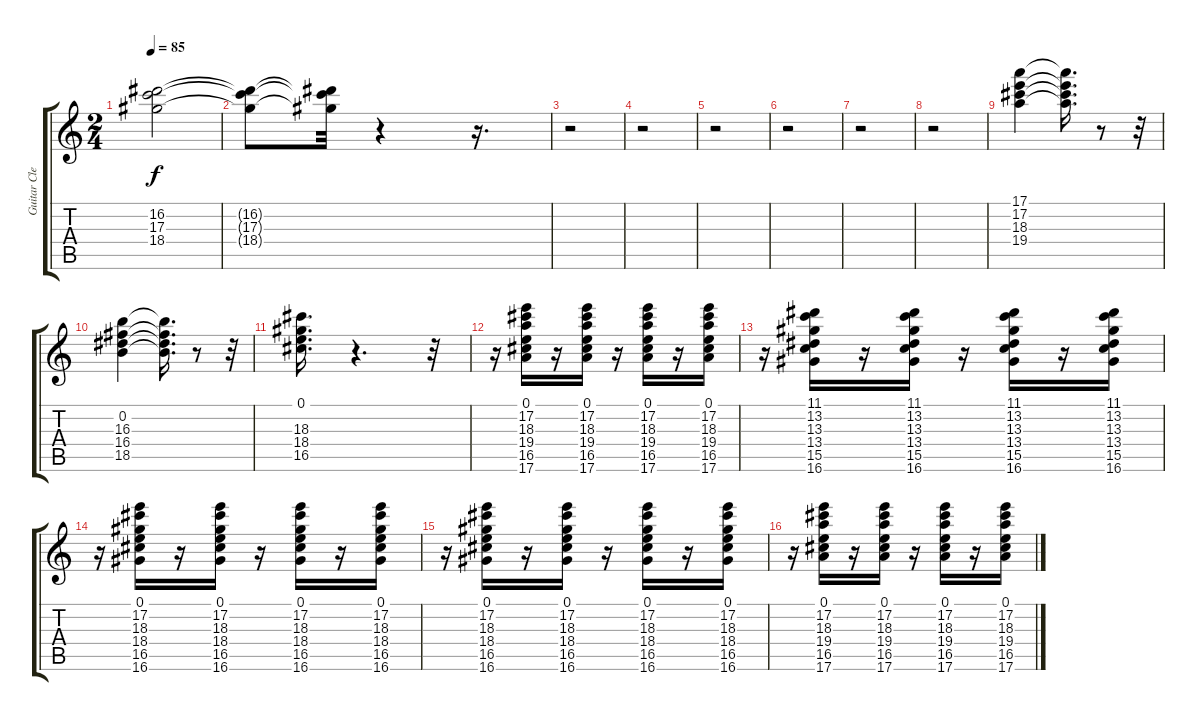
\track ("Guitar Clean" "Guitar Cle") {instrument electricguitarclean}
\staff {score tabs}
\tuning (E4 B3 G3 D3 A2 E2) {hide}
\ts (2 4)
\tempo 85
\clef g2
\ks c
(16.2 17.3 18.4).2{dy f} |
(16.2{t} 17.3{t} 18.4{t}).8 (16.2{t} 17.3{t} 18.4{t}).32 r.4 r.16{d} |
r.2 |
r.2 |
r.2 |
r.2 |
r.2 |
r.2 |
(17.1 17.2 18.3 19.4).4 (17.1{t} 17.2{t} 18.3{t} 19.4{t}).16{d} r.8 r.32 |
(0.2 16.3 16.4 18.5).4 (0.2{t} 16.3{t} 16.4{t} 18.5{t}).16{d} r.8 r.32 |
(0.1 18.3 18.4 16.5).16{d} r.4{d} r.32 |
r.16 (0.1 17.2 18.3 19.4 16.5 17.6).16 r.16 (0.1 17.2 18.3 19.4 16.5 17.6).16 r.16 (0.1 17.2 18.3 19.4 16.5 17.6).16 r.16 (0.1 17.2 18.3 19.4 16.5 17.6).16 |
r.16 (11.1 13.2 13.3 13.4 15.5 16.6).16 r.16 (11.1 13.2 13.3 13.4 15.5 16.6).16 r.16 (11.1 13.2 13.3 13.4 15.5 16.6).16 r.16 (11.1 13.2 13.3 13.4 15.5 16.6).16 |
r.16 (0.1 17.2 18.3 18.4 16.5 16.6).16 r.16 (0.1 17.2 18.3 18.4 16.5 16.6).16 r.16 (0.1 17.2 18.3 18.4 16.5 16.6).16 r.16 (0.1 17.2 18.3 18.4 16.5 16.6).16 |
r.16 (0.1 17.2 18.3 18.4 16.5 16.6).16 r.16 (0.1 17.2 18.3 18.4 16.5 16.6).16 r.16 (0.1 17.2 18.3 18.4 16.5 16.6).16 r.16 (0.1 17.2 18.3 18.4 16.5 16.6).16 |
r.16 (0.1 17.2 18.3 19.4 16.5 17.6).16 r.16 (0.1 17.2 18.3 19.4 16.5 17.6).16 r.16 (0.1 17.2 18.3 19.4 16.5 17.6).16 r.16 (0.1 17.2 18.3 19.4 16.5 17.6).16
